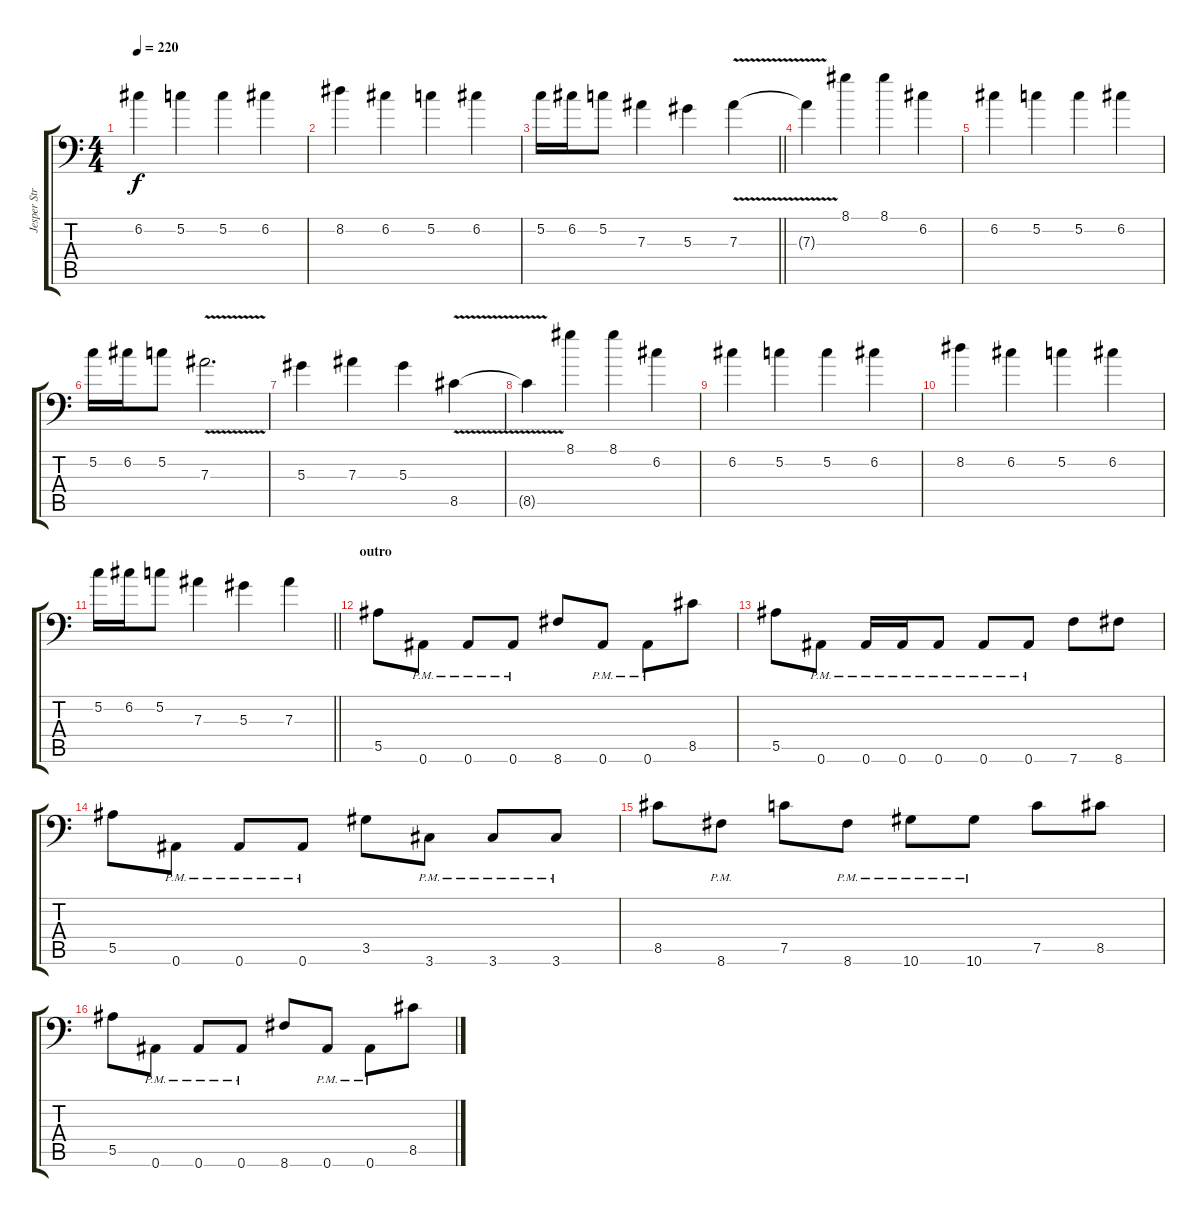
\track ("Jesper Strömblad" "Jesper Str") {instrument distortionguitar}
\staff {score tabs}
\tuning (C4 G3 Eb3 Bb2 F2 Bb1) {hide}
\ts (4 4)
\tempo 220
\clef f4
\ks c
6.2.4{dy f} 5.2.4 5.2.4 6.2.4 |
8.2.4 6.2.4 5.2.4 6.2.4 |
\barLineRight lightlight
5.2.16 6.2.16 5.2.8 7.3.4 5.3.4 7.3{v}.4 |
7.3{t}.4 8.1.4 8.1.4 6.2.4 |
6.2.4 5.2.4 5.2.4 6.2.4 |
5.2.16 6.2.16 5.2.8 7.3{v}.2{d} |
5.3.4 7.3.4 5.3.4 8.5{v}.4 |
8.5{t}.4 8.1.4 8.1.4 6.2.4 |
6.2.4 5.2.4 5.2.4 6.2.4 |
8.2.4 6.2.4 5.2.4 6.2.4 |
\barLineRight lightlight
5.2.16 6.2.16 5.2.8 7.3.4 5.3.4 7.3.4 |
\section ("" "outro")
5.5.8{balance 16} 0.6{pm}.8 0.6{pm}.8 0.6{pm}.8 8.6.8 0.6{pm}.8 0.6{pm}.8 8.5.8 |
5.5.8 0.6{pm}.8 0.6{pm}.16 0.6{pm}.16 0.6{pm}.8 0.6{pm}.8 0.6{pm}.8 7.6.8 8.6.8 |
5.5.8 0.6{pm}.8 0.6{pm}.8 0.6{pm}.8 3.5.8 3.6{pm}.8 3.6{pm}.8 3.6{pm}.8 |
8.5.8 8.6{pm}.8 7.5.8 8.6{pm}.8 10.6{pm}.8 10.6{pm}.8 7.5.8 8.5.8 |
5.5.8 0.6{pm}.8 0.6{pm}.8 0.6{pm}.8 8.6.8 0.6{pm}.8 0.6{pm}.8 8.5.8
